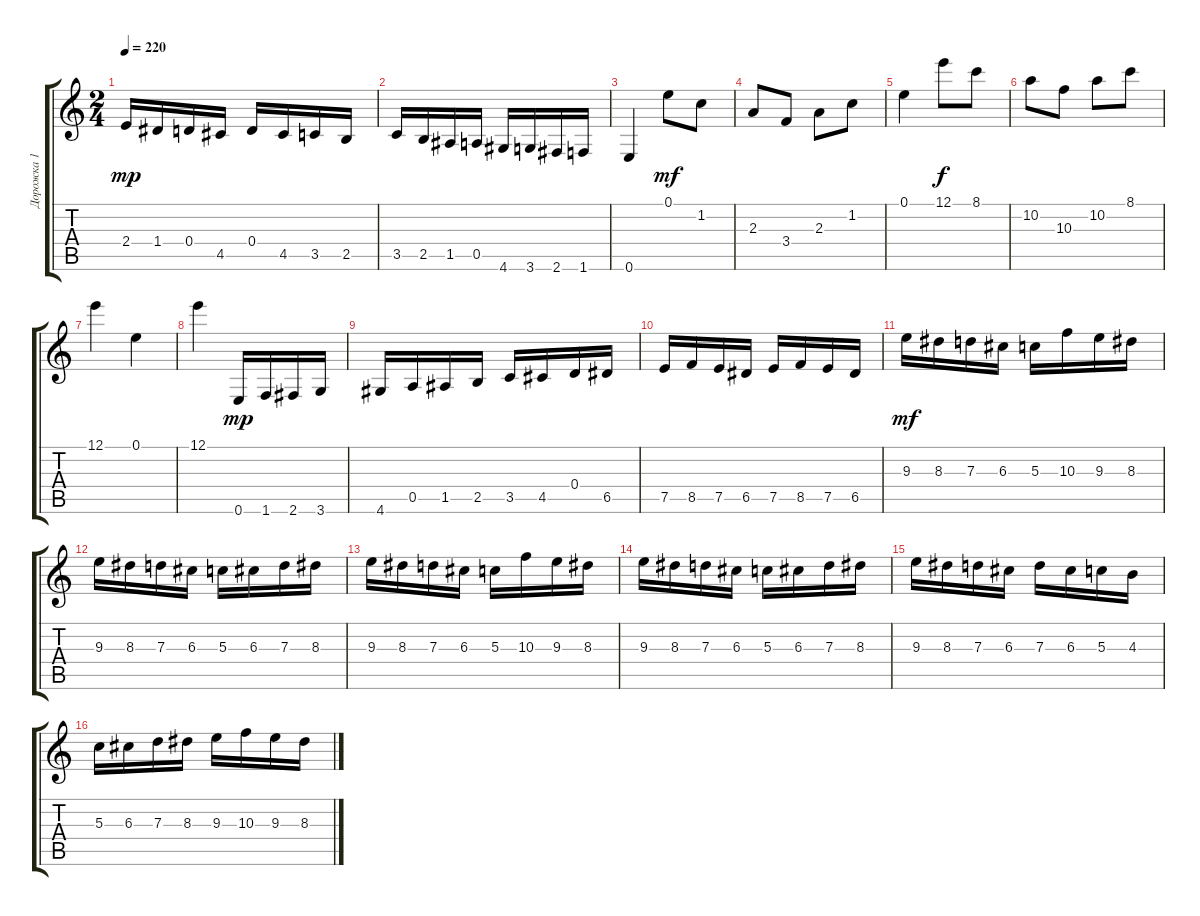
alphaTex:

\track ("Дорожка 1" "Дорожка 1") {instrument acousticguitarsteel}
\staff {score tabs}
\tuning (E4 B3 G3 D3 A2 E2) {hide}
\ts (2 4)
\tempo 220
\clef g2
\ks c
2.4.16{dy mp} 1.4.16 0.4.16 4.5.16 0.4.16 4.5.16 3.5.16 2.5.16 |
3.5.16 2.5.16 1.5.16 0.5.16 4.6.16 3.6.16 2.6.16 1.6.16 |
0.6.4 0.1.8{dy mf} 1.2.8 |
2.3.8 3.4.8 2.3.8 1.2.8 |
0.1.4 12.1.8{dy f} 8.1.8 |
10.2.8 10.3.8 10.2.8 8.1.8 |
12.1.4 0.1.4 |
12.1.4 0.6.16{dy mp} 1.6.16 2.6.16 3.6.16 |
4.6.16 0.5.16 1.5.16 2.5.16 3.5.16 4.5.16 0.4.16 6.5.16 |
7.5.16 8.5.16 7.5.16 6.5.16 7.5.16 8.5.16 7.5.16 6.5.16 |
9.3.16{dy mf} 8.3.16 7.3.16 6.3.16 5.3.16 10.3.16 9.3.16 8.3.16 |
9.3.16 8.3.16 7.3.16 6.3.16 5.3.16 6.3.16 7.3.16 8.3.16 |
9.3.16 8.3.16 7.3.16 6.3.16 5.3.16 10.3.16 9.3.16 8.3.16 |
9.3.16 8.3.16 7.3.16 6.3.16 5.3.16 6.3.16 7.3.16 8.3.16 |
9.3.16 8.3.16 7.3.16 6.3.16 7.3.16 6.3.16 5.3.16 4.3.16 |
5.3.16 6.3.16 7.3.16 8.3.16 9.3.16 10.3.16 9.3.16 8.3.16
